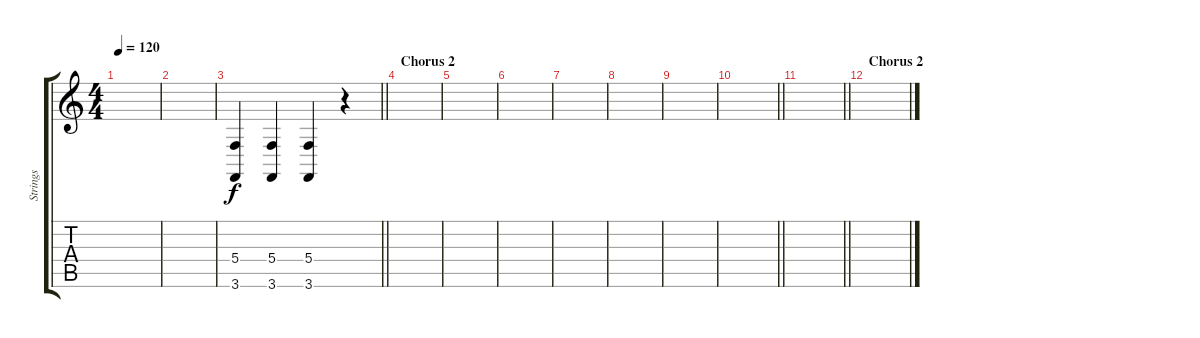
\track ("Strings" "Strings") {instrument stringensemble2}
\staff {score tabs}
\tuning (D4 A3 F3 C3 G2 D2) {hide}
\ts (4 4)
\tempo 120
\clef g2
\ks c
|
|
\barLineRight lightlight
(5.4 3.6).4 (5.4 3.6).4 (5.4 3.6).4 r.4 |
\section ("" "Chorus 2")
|
|
|
|
|
|
\barLineRight lightlight
|
\barLineRight lightlight
|
\section ("" "Chorus 2")
